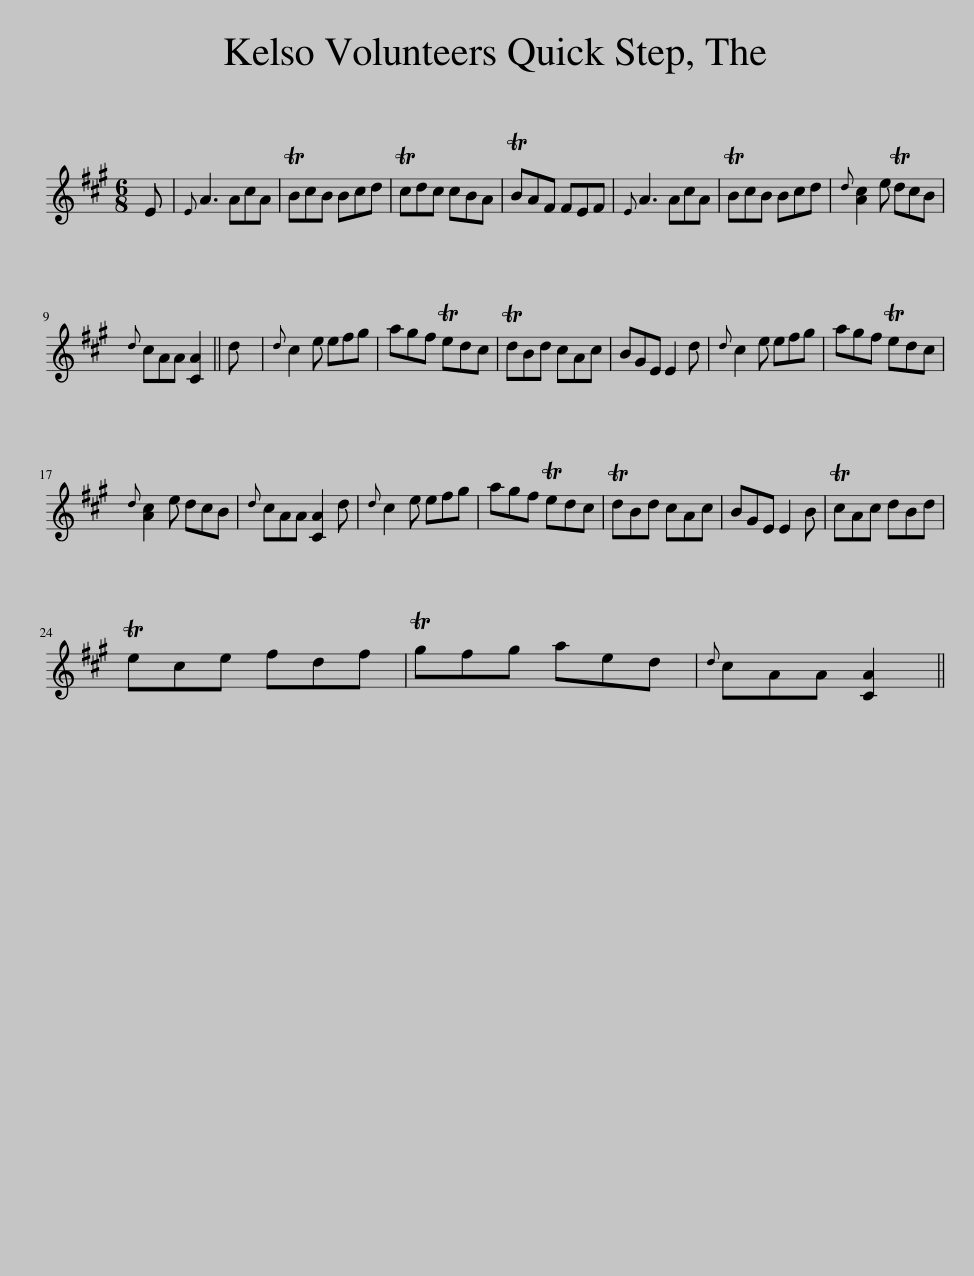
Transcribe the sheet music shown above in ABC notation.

X:1
L:1/8
M:6/8
I:linebreak $
K:A
V:1 treble
V:1
 E |{E} A3 AcA | TBcB Bcd | Tcdc cBA | TBAF FEF | %5
{E} A3 AcA | TBcB Bcd |{d} [Ac]2 e TdcB |${d} cAA [CA]2 || d | %10
{d} c2 e efg | agf Tedc | TdBd cAc | BGE E2 d |{d} c2 e efg | %15
 agf Tedc |${d} [Ac]2 e dcB |{d} cAA [CA]2 d |{d} c2 e efg | agf Tedc | %20
 TdBd cAc | BGE E2 B | TcAc dBd |$ Tece fdf | Tgfg aed | %25
{d} cAA [CA]2 || %26
